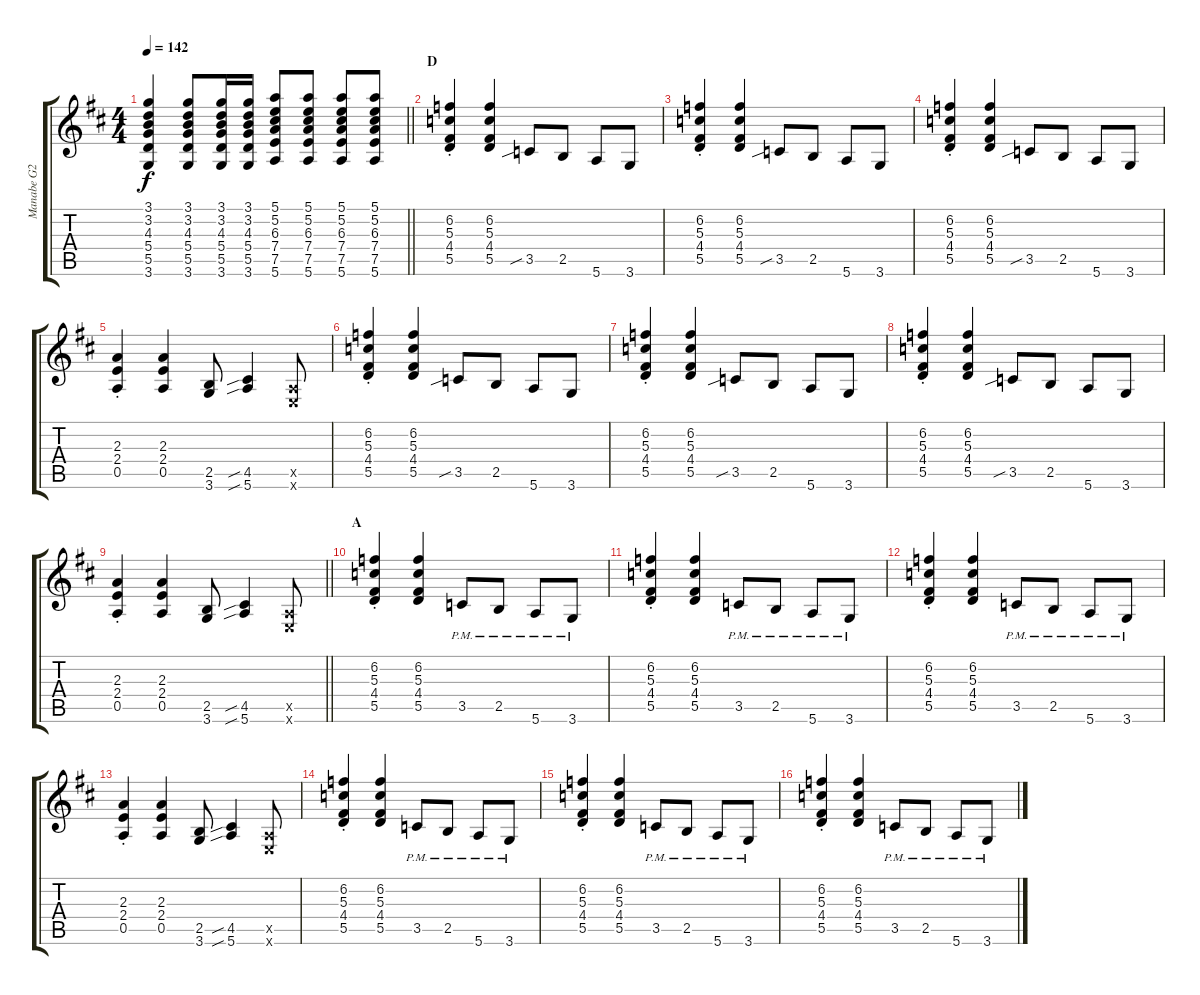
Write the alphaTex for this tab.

\track ("Manabe G2" "Manabe G2") {instrument overdrivenguitar}
\staff {score tabs}
\tuning (E4 B3 G3 D3 A2 E2) {hide}
\ts (4 4)
\tempo 142
\clef g2
\barLineRight lightlight
\ks d
(3.1 3.2 4.3 5.4 5.5 3.6).4{dy f} (3.1 3.2 4.3 5.4 5.5 3.6).8 (3.1 3.2 4.3 5.4 5.5 3.6).16 (3.1 3.2 4.3 5.4 5.5 3.6).16 (5.1 5.2 6.3 7.4 7.5 5.6).8 (5.1 5.2 6.3 7.4 7.5 5.6).8 (5.1 5.2 6.3 7.4 7.5 5.6).8 (5.1 5.2 6.3 7.4 7.5 5.6).8 |
\section ("" "D")
(6.2{st} 5.3{st} 4.4{st} 5.5{st}).4 (6.2 5.3 4.4 5.5).4 3.5{sib}.8 2.5.8 5.6.8 3.6.8 |
(6.2{st} 5.3{st} 4.4{st} 5.5{st}).4 (6.2 5.3 4.4 5.5).4 3.5{sib}.8 2.5.8 5.6.8 3.6.8 |
(6.2{st} 5.3{st} 4.4{st} 5.5{st}).4 (6.2 5.3 4.4 5.5).4 3.5{sib}.8 2.5.8 5.6.8 3.6.8 |
(2.3{st} 2.4{st} 0.5{st}).4 (2.3 2.4 0.5).4 (2.5 3.6).8 (4.5{sib} 5.6{sib}).4 (0.5{x} 0.6{x}).8 |
(6.2{st} 5.3{st} 4.4{st} 5.5{st}).4 (6.2 5.3 4.4 5.5).4 3.5{sib}.8 2.5.8 5.6.8 3.6.8 |
(6.2{st} 5.3{st} 4.4{st} 5.5{st}).4 (6.2 5.3 4.4 5.5).4 3.5{sib}.8 2.5.8 5.6.8 3.6.8 |
(6.2{st} 5.3{st} 4.4{st} 5.5{st}).4 (6.2 5.3 4.4 5.5).4 3.5{sib}.8 2.5.8 5.6.8 3.6.8 |
\barLineRight lightlight
(2.3{st} 2.4{st} 0.5{st}).4 (2.3 2.4 0.5).4 (2.5 3.6).8 (4.5{sib} 5.6{sib}).4 (0.5{x} 0.6{x}).8 |
\section ("" "A")
(6.2{st} 5.3{st} 4.4{st} 5.5{st}).4 (6.2 5.3 4.4 5.5).4 3.5{pm}.8 2.5{pm}.8 5.6{pm}.8 3.6{pm}.8 |
(6.2{st} 5.3{st} 4.4{st} 5.5{st}).4 (6.2 5.3 4.4 5.5).4 3.5{pm}.8 2.5{pm}.8 5.6{pm}.8 3.6{pm}.8 |
(6.2{st} 5.3{st} 4.4{st} 5.5{st}).4 (6.2 5.3 4.4 5.5).4 3.5{pm}.8 2.5{pm}.8 5.6{pm}.8 3.6{pm}.8 |
(2.3{st} 2.4{st} 0.5{st}).4 (2.3 2.4 0.5).4 (2.5 3.6).8 (4.5{sib} 5.6{sib}).4 (0.5{x} 0.6{x}).8 |
(6.2{st} 5.3{st} 4.4{st} 5.5{st}).4 (6.2 5.3 4.4 5.5).4 3.5{pm}.8 2.5{pm}.8 5.6{pm}.8 3.6{pm}.8 |
(6.2{st} 5.3{st} 4.4{st} 5.5{st}).4 (6.2 5.3 4.4 5.5).4 3.5{pm}.8 2.5{pm}.8 5.6{pm}.8 3.6{pm}.8 |
(6.2{st} 5.3{st} 4.4{st} 5.5{st}).4 (6.2 5.3 4.4 5.5).4 3.5{pm}.8 2.5{pm}.8 5.6{pm}.8 3.6{pm}.8
